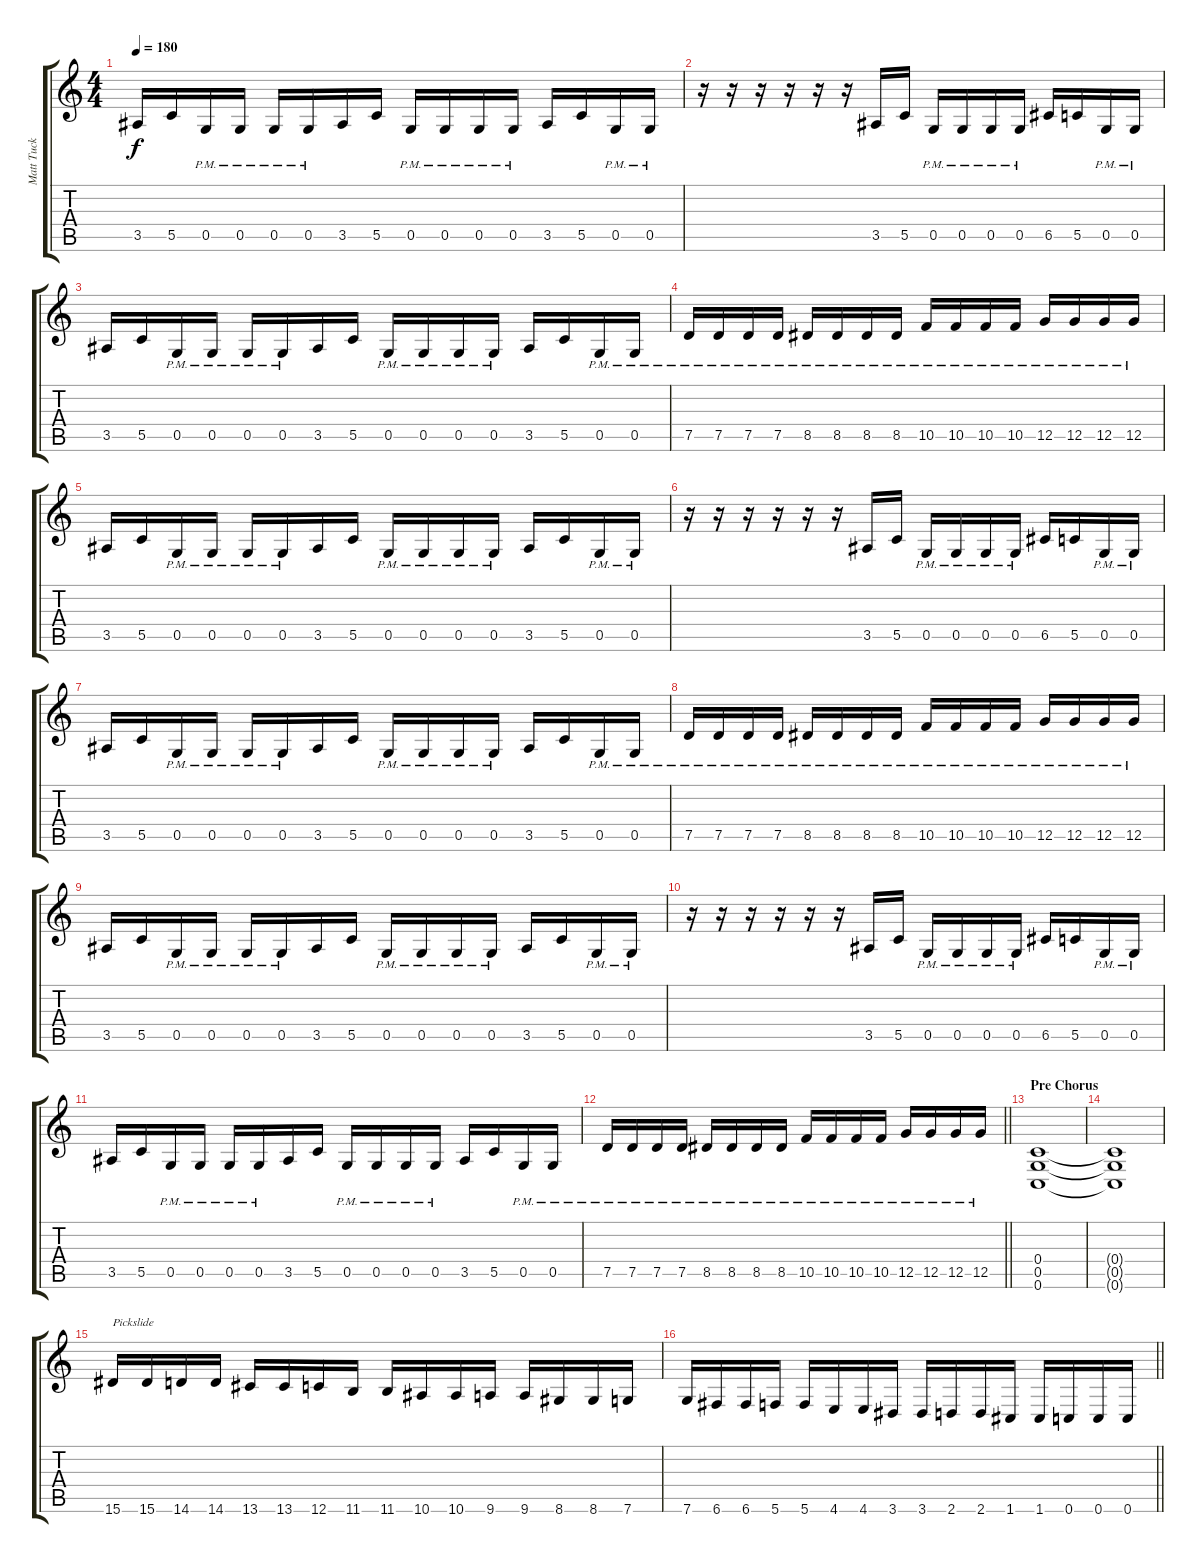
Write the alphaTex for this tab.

\track ("Matt Tuck" "Matt Tuck") {instrument distortionguitar}
\staff {score tabs}
\tuning (D4 A3 F3 C3 G2 C2) {hide}
\ts (4 4)
\tempo 180
\clef g2
\ks c
3.5.16{dy f} 5.5.16 0.5{pm}.16 0.5{pm}.16 0.5{pm}.16 0.5{pm}.16 3.5.16 5.5.16 0.5{pm}.16 0.5{pm}.16 0.5{pm}.16 0.5{pm}.16 3.5.16 5.5.16 0.5{pm}.16 0.5{pm}.16 |
r.16 r.16 r.16 r.16 r.16 r.16 3.5.16 5.5.16 0.5{pm}.16 0.5{pm}.16 0.5{pm}.16 0.5{pm}.16 6.5.16 5.5.16 0.5{pm}.16 0.5{pm}.16 |
3.5.16 5.5.16 0.5{pm}.16 0.5{pm}.16 0.5{pm}.16 0.5{pm}.16 3.5.16 5.5.16 0.5{pm}.16 0.5{pm}.16 0.5{pm}.16 0.5{pm}.16 3.5.16 5.5.16 0.5{pm}.16 0.5{pm}.16 |
7.5{pm}.16 7.5{pm}.16 7.5{pm}.16 7.5{pm}.16 8.5{pm}.16 8.5{pm}.16 8.5{pm}.16 8.5{pm}.16 10.5{pm}.16 10.5{pm}.16 10.5{pm}.16 10.5{pm}.16 12.5{pm}.16 12.5{pm}.16 12.5{pm}.16 12.5{pm}.16 |
3.5.16 5.5.16 0.5{pm}.16 0.5{pm}.16 0.5{pm}.16 0.5{pm}.16 3.5.16 5.5.16 0.5{pm}.16 0.5{pm}.16 0.5{pm}.16 0.5{pm}.16 3.5.16 5.5.16 0.5{pm}.16 0.5{pm}.16 |
r.16 r.16 r.16 r.16 r.16 r.16 3.5.16 5.5.16 0.5{pm}.16 0.5{pm}.16 0.5{pm}.16 0.5{pm}.16 6.5.16 5.5.16 0.5{pm}.16 0.5{pm}.16 |
3.5.16 5.5.16 0.5{pm}.16 0.5{pm}.16 0.5{pm}.16 0.5{pm}.16 3.5.16 5.5.16 0.5{pm}.16 0.5{pm}.16 0.5{pm}.16 0.5{pm}.16 3.5.16 5.5.16 0.5{pm}.16 0.5{pm}.16 |
7.5{pm}.16 7.5{pm}.16 7.5{pm}.16 7.5{pm}.16 8.5{pm}.16 8.5{pm}.16 8.5{pm}.16 8.5{pm}.16 10.5{pm}.16 10.5{pm}.16 10.5{pm}.16 10.5{pm}.16 12.5{pm}.16 12.5{pm}.16 12.5{pm}.16 12.5{pm}.16 |
3.5.16 5.5.16 0.5{pm}.16 0.5{pm}.16 0.5{pm}.16 0.5{pm}.16 3.5.16 5.5.16 0.5{pm}.16 0.5{pm}.16 0.5{pm}.16 0.5{pm}.16 3.5.16 5.5.16 0.5{pm}.16 0.5{pm}.16 |
r.16 r.16 r.16 r.16 r.16 r.16 3.5.16 5.5.16 0.5{pm}.16 0.5{pm}.16 0.5{pm}.16 0.5{pm}.16 6.5.16 5.5.16 0.5{pm}.16 0.5{pm}.16 |
3.5.16 5.5.16 0.5{pm}.16 0.5{pm}.16 0.5{pm}.16 0.5{pm}.16 3.5.16 5.5.16 0.5{pm}.16 0.5{pm}.16 0.5{pm}.16 0.5{pm}.16 3.5.16 5.5.16 0.5{pm}.16 0.5{pm}.16 |
\barLineRight lightlight
7.5{pm}.16 7.5{pm}.16 7.5{pm}.16 7.5{pm}.16 8.5{pm}.16 8.5{pm}.16 8.5{pm}.16 8.5{pm}.16 10.5{pm}.16 10.5{pm}.16 10.5{pm}.16 10.5{pm}.16 12.5{pm}.16 12.5{pm}.16 12.5{pm}.16 12.5{pm}.16 |
\section ("" "Pre Chorus")
(0.4 0.5 0.6).1 |
(0.4{t} 0.5{t} 0.6{t}).1 |
15.6.16{txt "Pickslide" instrument guitarharmonics} 15.6.16 14.6.16 14.6.16 13.6.16 13.6.16 12.6.16 11.6.16 11.6.16 10.6.16 10.6.16 9.6.16 9.6.16 8.6.16 8.6.16 7.6.16 |
\barLineRight lightlight
7.6.16 6.6.16 6.6.16 5.6.16 5.6.16 4.6.16 4.6.16 3.6.16 3.6.16 2.6.16 2.6.16 1.6.16 1.6.16 0.6.16 0.6.16 0.6.16
